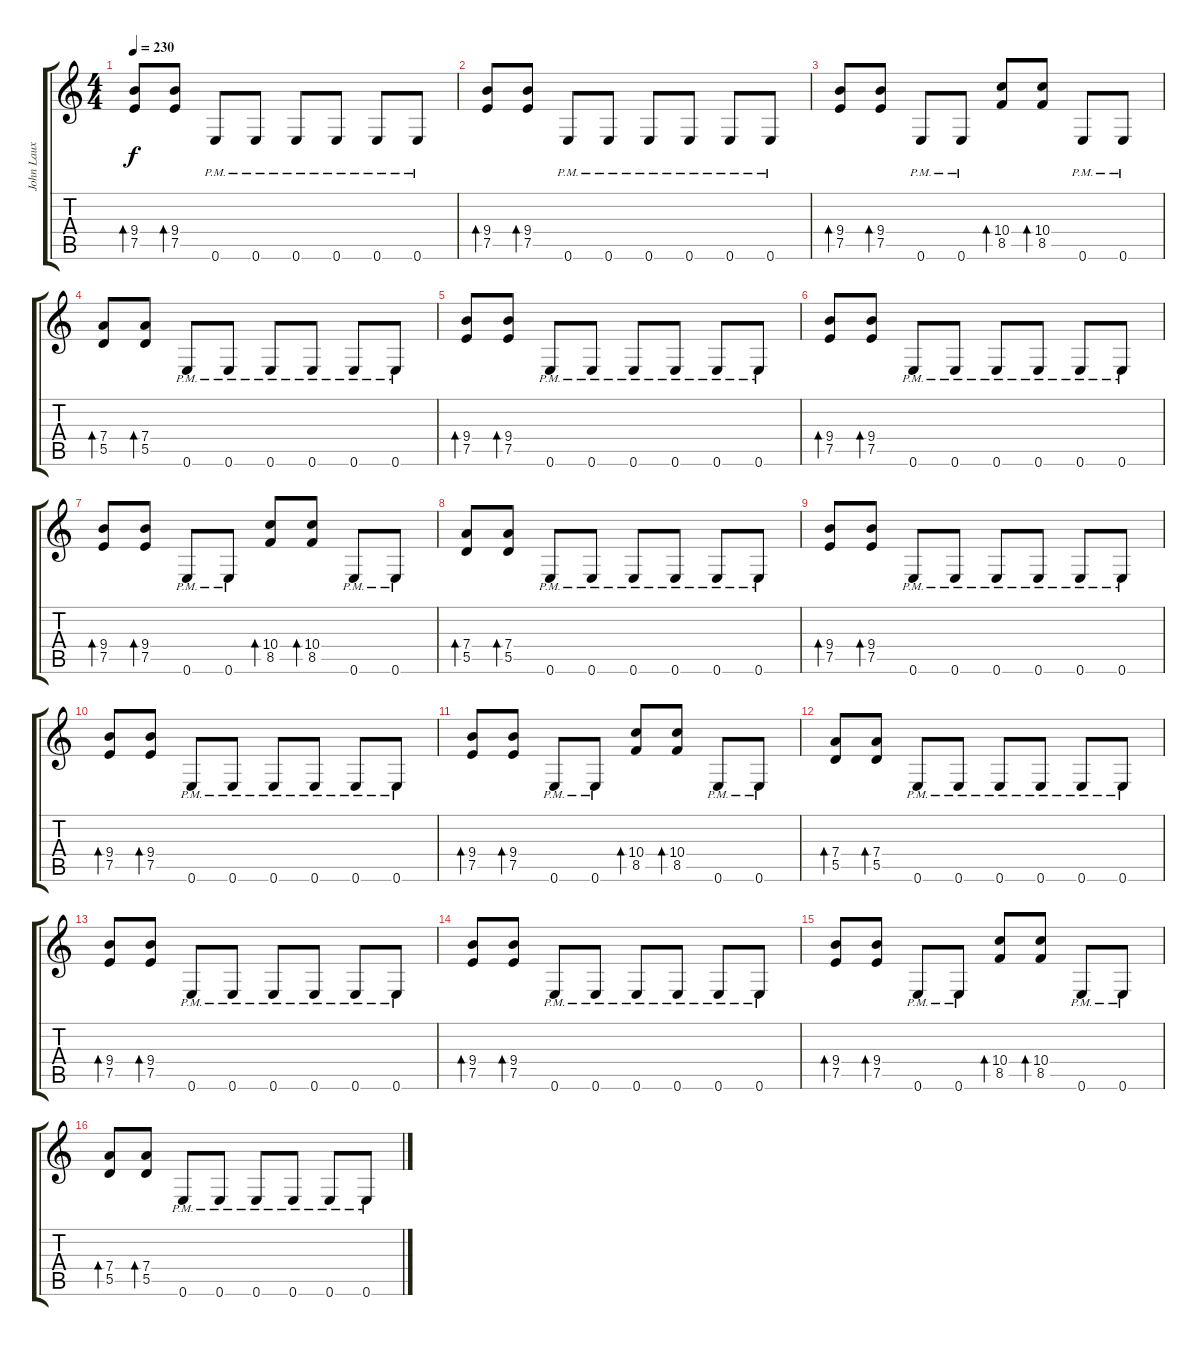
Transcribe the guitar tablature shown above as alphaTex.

\track ("John Laux" "John Laux") {instrument distortionguitar}
\staff {score tabs}
\tuning (E4 B3 G3 D3 A2 E2) {hide}
\ts (4 4)
\tempo 230
\clef g2
\ks c
(9.4 7.5).8{bd 240 dy f} (9.4 7.5).8{bd 240} 0.6{pm}.8 0.6{pm}.8 0.6{pm}.8 0.6{pm}.8 0.6{pm}.8 0.6{pm}.8 |
(9.4 7.5).8{bd 240} (9.4 7.5).8{bd 240} 0.6{pm}.8 0.6{pm}.8 0.6{pm}.8 0.6{pm}.8 0.6{pm}.8 0.6{pm}.8 |
(9.4 7.5).8{bd 240} (9.4 7.5).8{bd 240} 0.6{pm}.8 0.6{pm}.8 (10.4 8.5).8{bd 240} (10.4 8.5).8{bd 240} 0.6{pm}.8 0.6{pm}.8 |
(7.4 5.5).8{bd 240} (7.4 5.5).8{bd 240} 0.6{pm}.8 0.6{pm}.8 0.6{pm}.8 0.6{pm}.8 0.6{pm}.8 0.6{pm}.8 |
(9.4 7.5).8{bd 240} (9.4 7.5).8{bd 240} 0.6{pm}.8 0.6{pm}.8 0.6{pm}.8 0.6{pm}.8 0.6{pm}.8 0.6{pm}.8 |
(9.4 7.5).8{bd 240} (9.4 7.5).8{bd 240} 0.6{pm}.8 0.6{pm}.8 0.6{pm}.8 0.6{pm}.8 0.6{pm}.8 0.6{pm}.8 |
(9.4 7.5).8{bd 240} (9.4 7.5).8{bd 240} 0.6{pm}.8 0.6{pm}.8 (10.4 8.5).8{bd 240} (10.4 8.5).8{bd 240} 0.6{pm}.8 0.6{pm}.8 |
(7.4 5.5).8{bd 240} (7.4 5.5).8{bd 240} 0.6{pm}.8 0.6{pm}.8 0.6{pm}.8 0.6{pm}.8 0.6{pm}.8 0.6{pm}.8 |
(9.4 7.5).8{bd 240} (9.4 7.5).8{bd 240} 0.6{pm}.8 0.6{pm}.8 0.6{pm}.8 0.6{pm}.8 0.6{pm}.8 0.6{pm}.8 |
(9.4 7.5).8{bd 240} (9.4 7.5).8{bd 240} 0.6{pm}.8 0.6{pm}.8 0.6{pm}.8 0.6{pm}.8 0.6{pm}.8 0.6{pm}.8 |
(9.4 7.5).8{bd 240} (9.4 7.5).8{bd 240} 0.6{pm}.8 0.6{pm}.8 (10.4 8.5).8{bd 240} (10.4 8.5).8{bd 240} 0.6{pm}.8 0.6{pm}.8 |
(7.4 5.5).8{bd 240} (7.4 5.5).8{bd 240} 0.6{pm}.8 0.6{pm}.8 0.6{pm}.8 0.6{pm}.8 0.6{pm}.8 0.6{pm}.8 |
(9.4 7.5).8{bd 240} (9.4 7.5).8{bd 240} 0.6{pm}.8 0.6{pm}.8 0.6{pm}.8 0.6{pm}.8 0.6{pm}.8 0.6{pm}.8 |
(9.4 7.5).8{bd 240} (9.4 7.5).8{bd 240} 0.6{pm}.8 0.6{pm}.8 0.6{pm}.8 0.6{pm}.8 0.6{pm}.8 0.6{pm}.8 |
(9.4 7.5).8{bd 240} (9.4 7.5).8{bd 240} 0.6{pm}.8 0.6{pm}.8 (10.4 8.5).8{bd 240} (10.4 8.5).8{bd 240} 0.6{pm}.8 0.6{pm}.8 |
(7.4 5.5).8{bd 240} (7.4 5.5).8{bd 240} 0.6{pm}.8 0.6{pm}.8 0.6{pm}.8 0.6{pm}.8 0.6{pm}.8 0.6{pm}.8
